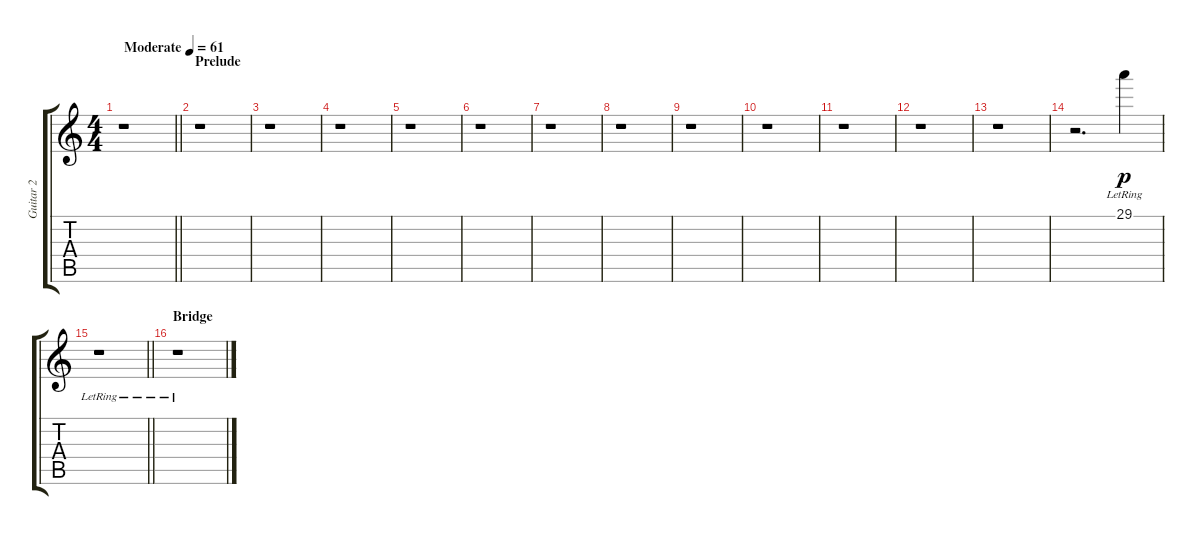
\track ("Guitar 2" "Guitar 2") {instrument telephonering}
\staff {score tabs}
\tuning (E4 B3 G3 D3 A2 E2) {hide}
\ts (4 4)
\tempo (61 "Moderate")
\clef g2
\barLineRight lightlight
\ks c
r.1{dy p instrument telephonering} |
\section ("" "Prelude")
r.1 |
r.1 |
r.1 |
r.1 |
r.1 |
r.1 |
r.1 |
r.1 |
r.1 |
r.1 |
r.1 |
r.1 |
r.2{d} 29.1{lr}.4{balance 13} |
\barLineRight lightlight
r.1 |
\section ("" "Bridge")
r.1
